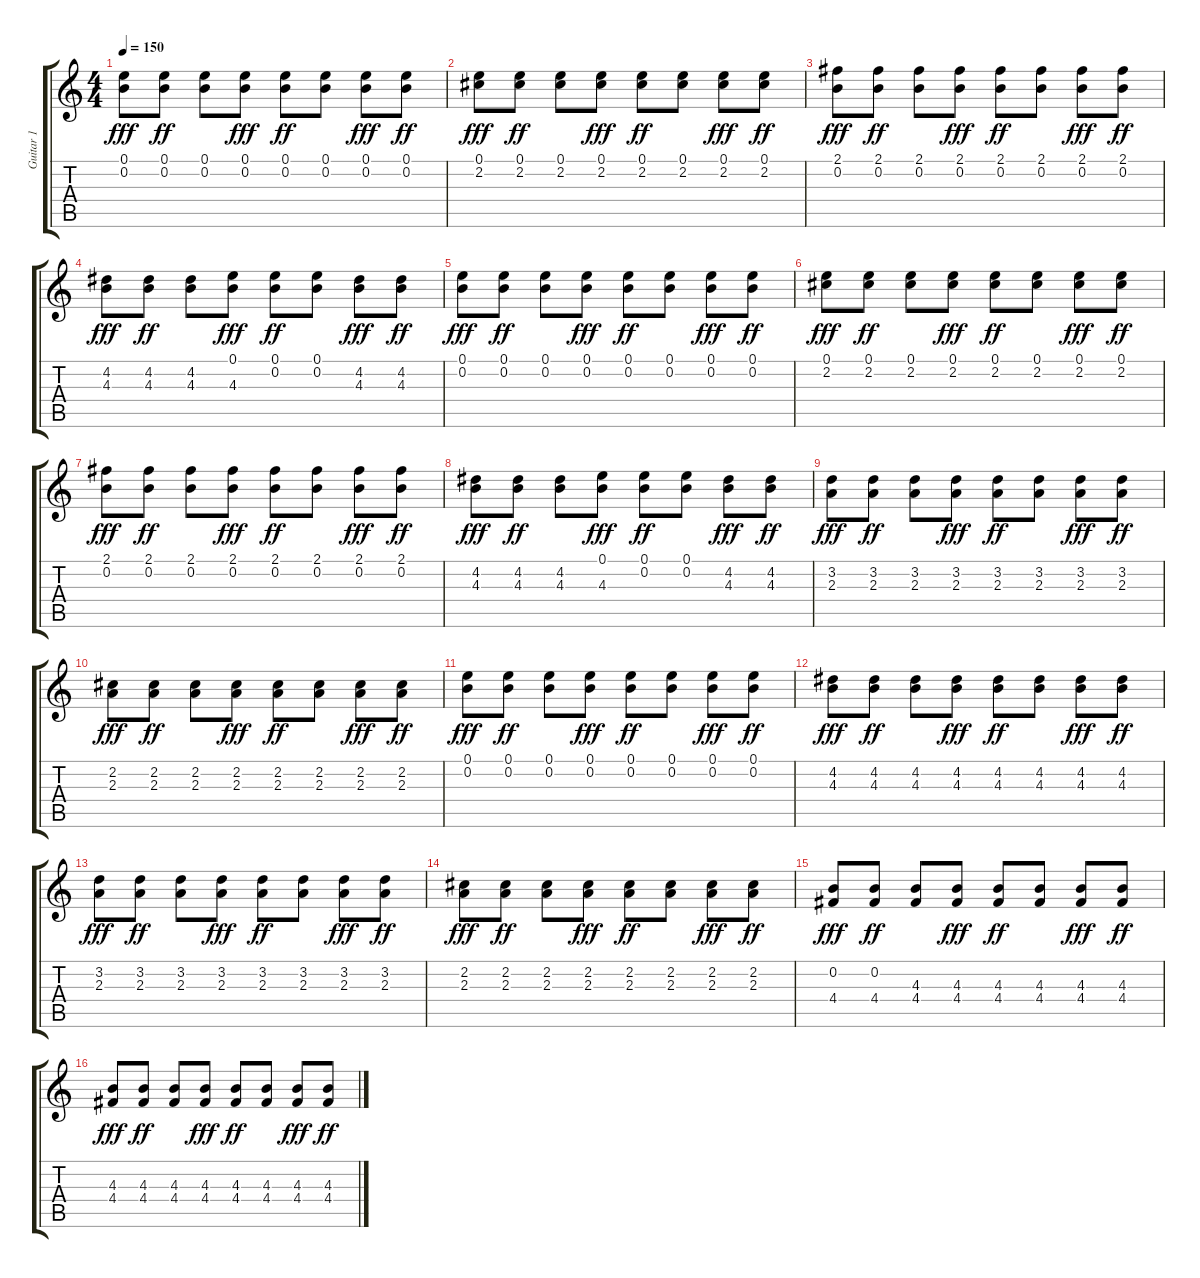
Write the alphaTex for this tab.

\track ("Guitar 1" "Guitar 1") {instrument electricguitarmuted}
\staff {score tabs}
\tuning (E4 B3 G3 D3 A2 E2) {hide}
\ts (4 4)
\tempo 150
\clef g2
\ks c
(0.1 0.2).8{dy fff} (0.1 0.2).8{dy ff} (0.1 0.2).8 (0.1 0.2).8{dy fff} (0.1 0.2).8{dy ff} (0.1 0.2).8 (0.1 0.2).8{dy fff} (0.1 0.2).8{dy ff} |
(0.1 2.2).8{dy fff} (0.1 2.2).8{dy ff} (0.1 2.2).8 (0.1 2.2).8{dy fff} (0.1 2.2).8{dy ff} (0.1 2.2).8 (0.1 2.2).8{dy fff} (0.1 2.2).8{dy ff} |
(2.1 0.2).8{dy fff} (2.1 0.2).8{dy ff} (2.1 0.2).8 (2.1 0.2).8{dy fff} (2.1 0.2).8{dy ff} (2.1 0.2).8 (2.1 0.2).8{dy fff} (2.1 0.2).8{dy ff} |
(4.2 4.3).8{dy fff} (4.2 4.3).8{dy ff} (4.2 4.3).8 (0.1 4.3).8{dy fff} (0.1 0.2).8{dy ff} (0.1 0.2).8 (4.2 4.3).8{dy fff} (4.2 4.3).8{dy ff} |
(0.1 0.2).8{dy fff} (0.1 0.2).8{dy ff} (0.1 0.2).8 (0.1 0.2).8{dy fff} (0.1 0.2).8{dy ff} (0.1 0.2).8 (0.1 0.2).8{dy fff} (0.1 0.2).8{dy ff} |
(0.1 2.2).8{dy fff} (0.1 2.2).8{dy ff} (0.1 2.2).8 (0.1 2.2).8{dy fff} (0.1 2.2).8{dy ff} (0.1 2.2).8 (0.1 2.2).8{dy fff} (0.1 2.2).8{dy ff} |
(2.1 0.2).8{dy fff} (2.1 0.2).8{dy ff} (2.1 0.2).8 (2.1 0.2).8{dy fff} (2.1 0.2).8{dy ff} (2.1 0.2).8 (2.1 0.2).8{dy fff} (2.1 0.2).8{dy ff} |
(4.2 4.3).8{dy fff} (4.2 4.3).8{dy ff} (4.2 4.3).8 (0.1 4.3).8{dy fff} (0.1 0.2).8{dy ff} (0.1 0.2).8 (4.2 4.3).8{dy fff} (4.2 4.3).8{dy ff} |
(3.2 2.3).8{dy fff} (3.2 2.3).8{dy ff} (3.2 2.3).8 (3.2 2.3).8{dy fff} (3.2 2.3).8{dy ff} (3.2 2.3).8 (3.2 2.3).8{dy fff} (3.2 2.3).8{dy ff} |
(2.2 2.3).8{dy fff} (2.2 2.3).8{dy ff} (2.2 2.3).8 (2.2 2.3).8{dy fff} (2.2 2.3).8{dy ff} (2.2 2.3).8 (2.2 2.3).8{dy fff} (2.2 2.3).8{dy ff} |
(0.1 0.2).8{dy fff} (0.1 0.2).8{dy ff} (0.1 0.2).8 (0.1 0.2).8{dy fff} (0.1 0.2).8{dy ff} (0.1 0.2).8 (0.1 0.2).8{dy fff} (0.1 0.2).8{dy ff} |
(4.2 4.3).8{dy fff} (4.2 4.3).8{dy ff} (4.2 4.3).8 (4.2 4.3).8{dy fff} (4.2 4.3).8{dy ff} (4.2 4.3).8 (4.2 4.3).8{dy fff} (4.2 4.3).8{dy ff} |
(3.2 2.3).8{dy fff} (3.2 2.3).8{dy ff} (3.2 2.3).8 (3.2 2.3).8{dy fff} (3.2 2.3).8{dy ff} (3.2 2.3).8 (3.2 2.3).8{dy fff} (3.2 2.3).8{dy ff} |
(2.2 2.3).8{dy fff} (2.2 2.3).8{dy ff} (2.2 2.3).8 (2.2 2.3).8{dy fff} (2.2 2.3).8{dy ff} (2.2 2.3).8 (2.2 2.3).8{dy fff} (2.2 2.3).8{dy ff} |
(0.2 4.4).8{dy fff} (0.2 4.4).8{dy ff} (4.3 4.4).8 (4.3 4.4).8{dy fff} (4.3 4.4).8{dy ff} (4.3 4.4).8 (4.3 4.4).8{dy fff} (4.3 4.4).8{dy ff} |
(4.3 4.4).8{dy fff} (4.3 4.4).8{dy ff} (4.3 4.4).8 (4.3 4.4).8{dy fff} (4.3 4.4).8{dy ff} (4.3 4.4).8 (4.3 4.4).8{dy fff} (4.3 4.4).8{dy ff}
